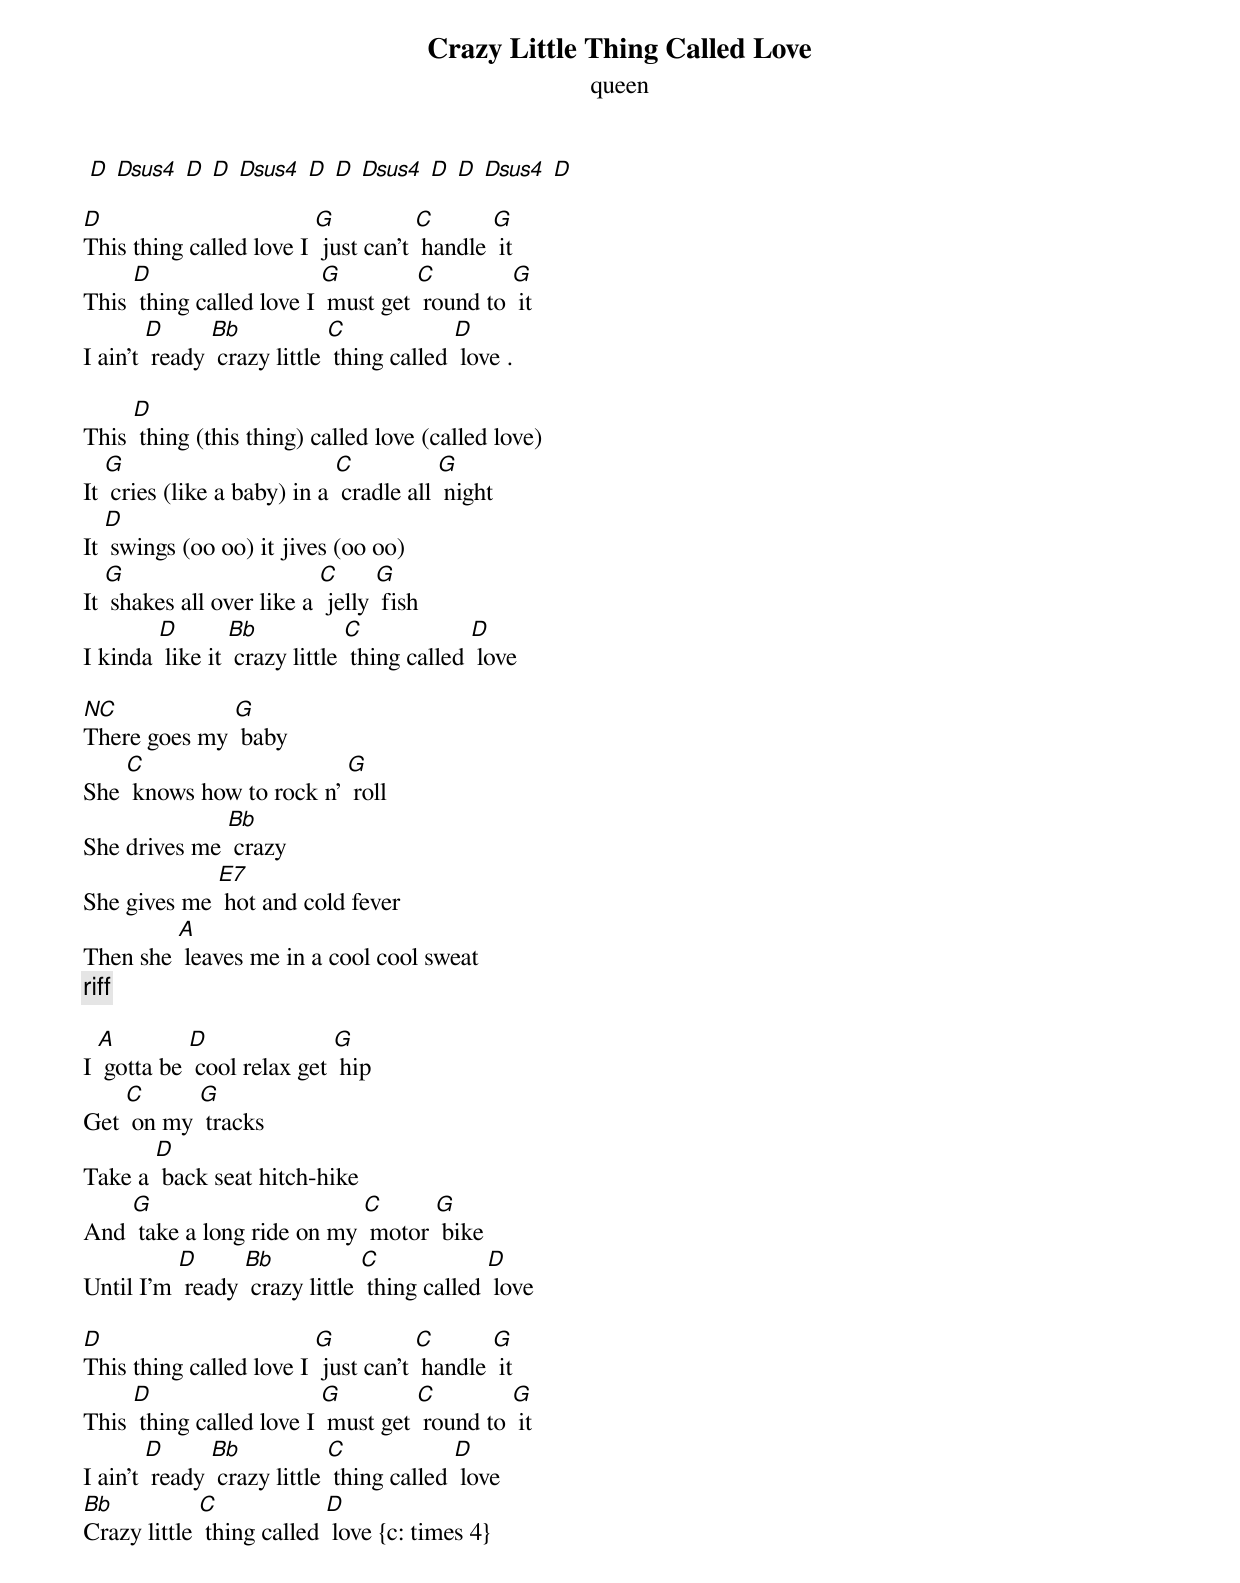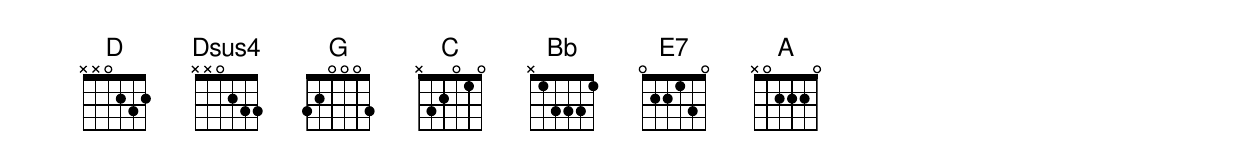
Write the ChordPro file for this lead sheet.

{title: Crazy Little Thing Called Love}
{subtitle: queen}
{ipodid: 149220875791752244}
 [D] [Dsus4] [D] [D] [Dsus4] [D] [D] [Dsus4] [D] [D] [Dsus4] [D]

[D]This thing called love I [G] just can't [C] handle [G] it
This [D] thing called love I [G] must get [C] round to [G] it
I ain't [D] ready [Bb] crazy little [C] thing called [D] love .

This [D] thing (this thing) called love (called love)
It [G] cries (like a baby) in a [C] cradle all [G] night
It [D] swings (oo oo) it jives (oo oo)
It [G] shakes all over like a [C] jelly [G] fish
I kinda [D] like it [Bb] crazy little [C] thing called [D] love

[NC]There goes my [G] baby
She [C] knows how to rock n' [G] roll
She drives me [Bb] crazy
She gives me [E7] hot and cold fever
Then she [A] leaves me in a cool cool sweat
{c: riff}

I [A] gotta be [D] cool relax get [G] hip
Get [C] on my [G] tracks
Take a [D] back seat hitch-hike
And [G] take a long ride on my [C] motor [G] bike
Until I'm [D] ready [Bb] crazy little [C] thing called [D] love

[D]This thing called love I [G] just can't [C] handle [G] it
This [D] thing called love I [G] must get [C] round to [G] it
I ain't [D] ready [Bb] crazy little [C] thing called [D] love
[Bb]Crazy little [C] thing called [D] love {c: times 4}
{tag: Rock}
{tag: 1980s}
